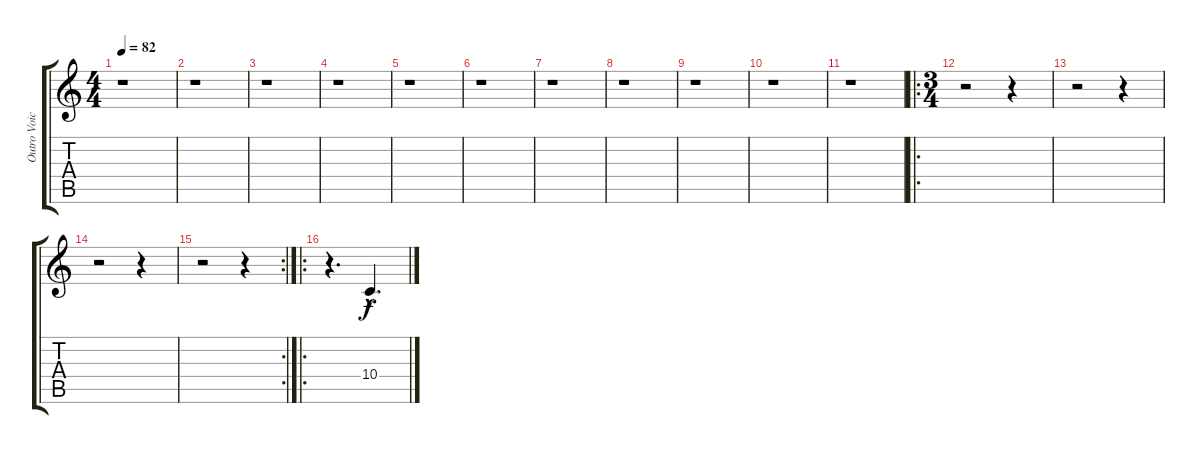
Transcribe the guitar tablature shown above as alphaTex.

\track ("Outro Voice 2" "Outro Voic") {instrument choiraahs}
\staff {score tabs}
\tuning (E4 B3 G3 D3 A2 E2) {hide}
\ts (4 4)
\tempo 82
\clef g2
\ks c
r.1{dy f} |
r.1 |
r.1 |
r.1 |
r.1 |
r.1 |
r.1 |
r.1 |
r.1 |
r.1 |
r.1 |
\ro
\ts (3 4)
r.2 r.4 |
r.2 r.4 |
r.2 r.4 |
\rc 2
r.2 r.4 |
\ro
r.4{d} 10.4{hac}.4{d}
